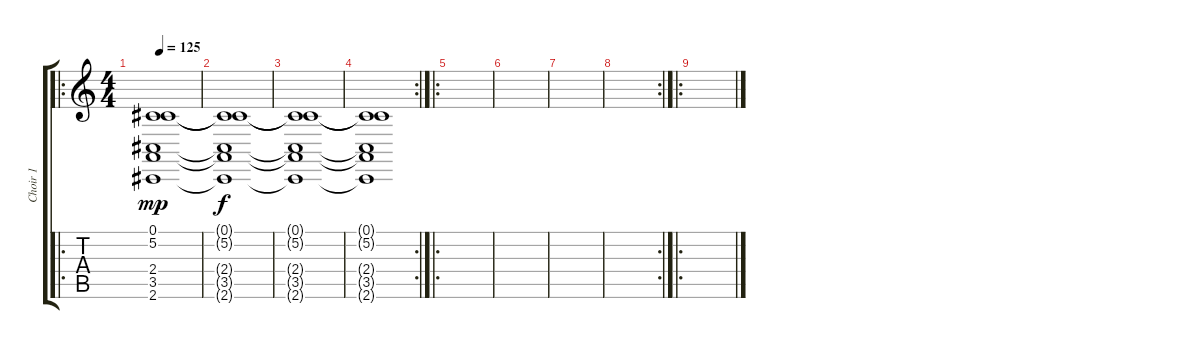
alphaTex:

\track ("Choir 1" "Choir 1") {instrument choiraahs}
\staff {score tabs}
\tuning (Db4 Ab3 E3 B2 Gb2 B1) {hide}
\ro
\ts (4 4)
\tempo 125
\clef g2
\ks c
(0.1 5.2 2.4 3.5 2.6).1{dy mp} |
(0.1{t} 5.2{t} 2.4{t} 3.5{t} 2.6{t}).1{dy f} |
(0.1{t} 5.2{t} 2.4{t} 3.5{t} 2.6{t}).1 |
\rc 2
(0.1{t} 5.2{t} 2.4{t} 3.5{t} 2.6{t}).1 |
\ro
|
|
|
\rc 2
|
\ro
